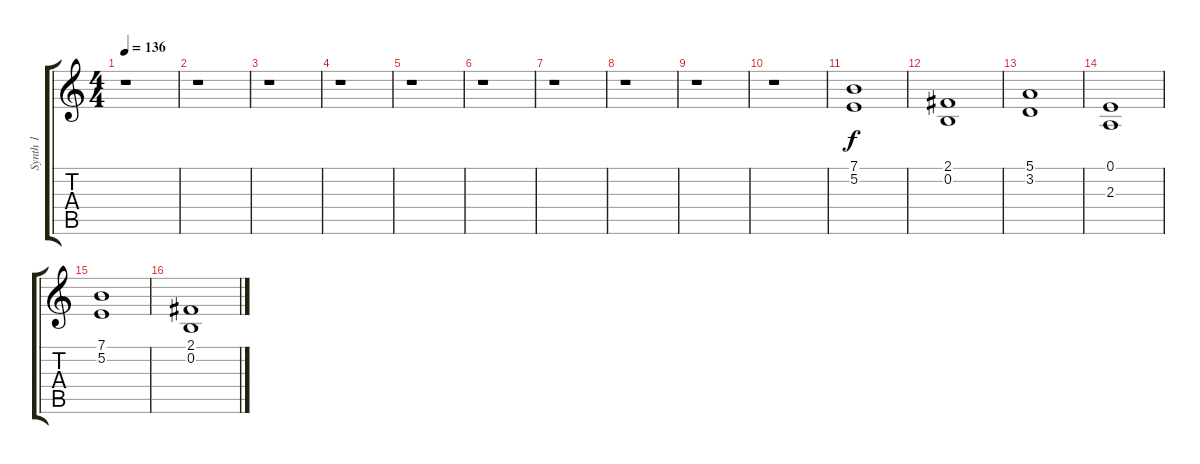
\track ("Synth 1" "Synth 1") {instrument lead8bassandlead}
\staff {score tabs}
\tuning (E4 B3 G3 D3 A2 E2) {hide}
\ts (4 4)
\tempo 136
\clef g2
\ks c
r.1{dy f} |
r.1 |
r.1 |
r.1 |
r.1 |
r.1 |
r.1 |
r.1 |
r.1 |
r.1 |
(7.1 5.2).1 |
(2.1 0.2).1 |
(5.1 3.2).1 |
(0.1 2.3).1 |
(7.1 5.2).1 |
(2.1 0.2).1
